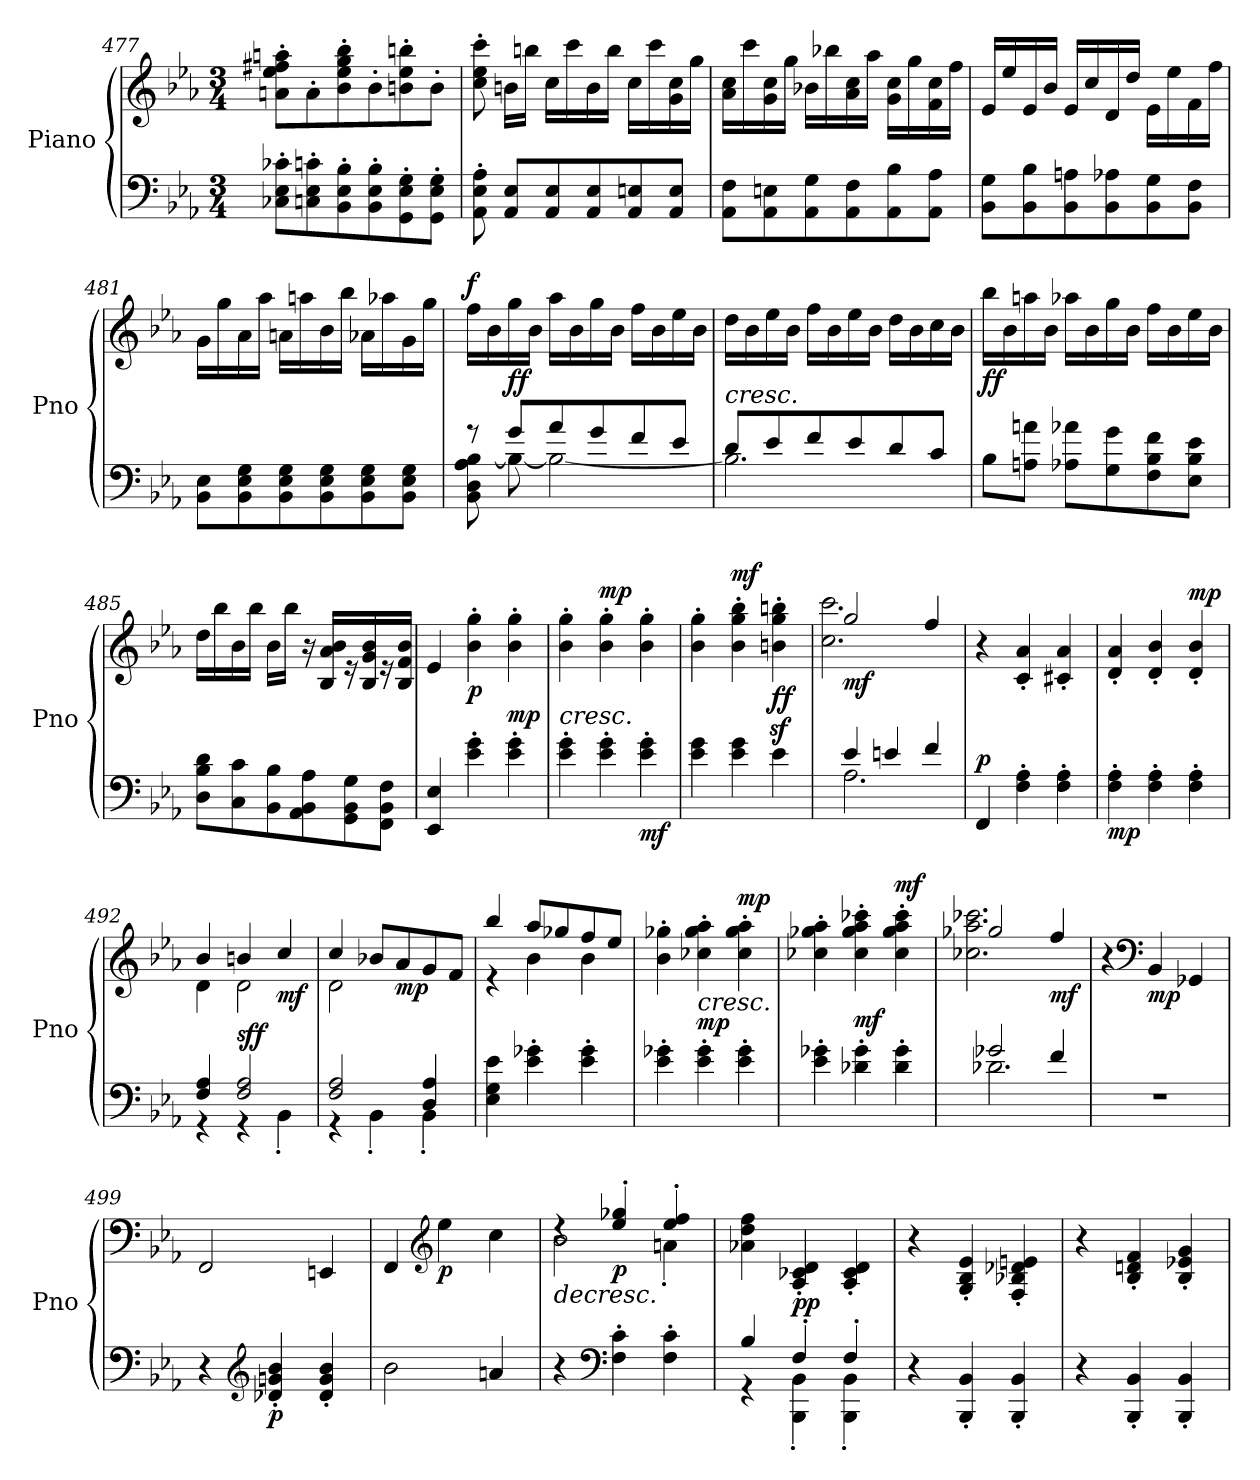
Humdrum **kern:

**kern	**kern	**dynam
*part1	*part1	*part1
*staff2	*staff1	*staff1/2
*I"Piano	*	*
*I'Pno	*	*
*clefF4	*clefG2	*
*k[b-e-a-]	*k[b-e-a-]	*
*M3/4	*M3/4	*
=477	=477	=477
8C-X\' 8E-\' 8c-X\'L	8an\' 8ee-\' 8ff#X\' 8aan\'L	.
8Cn\' 8E-\' 8cn\'	8a'\	.
8BB-\' 8E-\' 8B-\'	8b-\' 8ee-\' 8gg\' 8bb-\'	.
8BB-\' 8E-\' 8B-\'	8b-'\	.
8GG\' 8E-\' 8G\'	8bn\' 8ee-\' 8bbn\'	.
8GG\' 8E-\' 8G\'J	8b'\J	.
!!LO:LB:g=z
=478	=478	=478
8AA-\' 8E-\' 8A-\'	8cc\' 8ee-\' 8ccc\'	.
8AA-/ 8E-/L	16bn\LL	.
.	16bbn\JJ	.
8AA-/ 8E-/	16cc\LL	.
.	16ccc\	.
8AA-/ 8E-/	16b\	.
.	16bb\JJ	.
8AA-/ 8En/	16cc\LL	.
.	16ccc\	.
8AA-/ 8E/J	16g\ 16cc\	.
.	16gg\JJ	.
=479	=479	=479
8AA-\ 8F\L	16a-\ 16cc\LL	.
.	16ccc\	.
8AA-\ 8En\	16g\ 16cc\	.
.	16gg\JJ	.
8AA-\ 8G\	16b-X\LL	.
.	16bb-X\	.
8AA-\ 8F\	16a-\ 16cc\	.
.	16aa-\JJ	.
8AA-\ 8B-\	16g\ 16cc\LL	.
.	16gg\	.
8AA-\ 8A-\J	16f\ 16cc\	.
.	16ff\JJ	.
=480	=480	=480
8BB-\ 8G\L	16e-/LL	.
.	16ee-/	.
8BB-\ 8B-\	16e-/	.
.	16b-/JJ	.
8BB-\ 8An\	16e-/LL	.
.	16cc/	.
8BB-\ 8A-X\	16d/	.
.	16dd/JJ	.
8BB-\ 8G\	16e-\LL	.
.	16ee-\	.
8BB-\ 8F\J	16f\	.
.	16ff\JJ	.
=481	=481	=481
8BB-\ 8E-\L	16g\LL	.
.	16gg\	.
8BB-\ 8E-\ 8G\	16a-\	.
.	16aa-\JJ	.
8BB-\ 8E-\ 8G\	16an\LL	.
.	16aan\	.
8BB-\ 8E-\ 8G\	16b-\	.
.	16bb-\JJ	.
8BB-\ 8E-\ 8G\	16a-X\LL	.
.	16aa-X\	.
8BB-\ 8E-\ 8G\J	16g\	.
.	16gg\JJ	.
!!LO:LB:g=z
=482	=482	=482
*^	*	*
!	!	!	!LO:DY:a
8r	8BB-\ 8D\ 8A-\ [8B-\	16ff\LL	f
.	.	16b-\	.
!	!	!	!LO:DY:a=2
8g/L	8B-\_	16gg\	ff
.	.	16b-\JJ	.
8a-/	2B-\_	16aa-\LL	.
.	.	16b-\	.
8g/	.	16gg\	.
.	.	16b-\JJ	.
8f/	.	16ff\LL	.
.	.	16b-\	.
8e-/J	.	16ee-\	.
.	.	16b-\JJ	.
=483	=483	=483	=483
!LO:TX:a:i:t=cresc.	!	!	!
8d/L	2.B-\]	16dd\LL	.
.	.	16b-\	.
8e-/	.	16ee-\	.
.	.	16b-\JJ	.
8f/	.	16ff\LL	.
.	.	16b-\	.
8e-/	.	16ee-\	.
.	.	16b-\JJ	.
8d/	.	16dd\LL	.
.	.	16b-\	.
8c/J	.	16cc\	.
.	.	16b-\JJ	.
*v	*v	*	*
=484	=484	=484
!	!	!LO:DY:b
8B-\L	16bb-\LL	ff
.	16b-\	.
8An\ 8an\J	16aan\	.
.	16b-\JJ	.
8A-X\ 8a-X\L	16aa-X\LL	.
.	16b-\	.
8G\ 8g\	16gg\	.
.	16b-\JJ	.
8F\ 8B-\ 8f\	16ff\LL	.
.	16b-\	.
8E-\ 8B-\ 8e-\J	16ee-\	.
.	16b-\JJ	.
=485	=485	=485
8D\ 8B-\ 8d\L	16dd\LL	.
.	16bb-\	.
8C\ 8c\	16b-\	.
.	16bb-\JJ	.
8BB-\ 8B-\	16b-\LL	.
.	16bb-\JJ	.
8AA-\ 8BB-\ 8A-\	16r	.
.	16B-/ 16a-/ 16b-/LL	.
8GG\ 8BB-\ 8G\	16r	.
.	16B-/ 16g/ 16b-/	.
8FF\ 8BB-\ 8F\J	16r	.
.	16B-/ 16f/ 16b-/JJ	.
!!LO:PB:g=z
=486	=486	=486
4EE-/ 4E-/	4e-/	.
!	!	!LO:DY:b
4e-\' 4g\'	4b-\' 4gg\'	p
!	!	!LO:DY:a=2
4e-\' 4g\'	4b-\' 4gg\'	mp
=487	=487	=487
!LO:TX:a:i:t=cresc.	!	!
4e-\' 4g\'	4b-\' 4gg\'	.
!	!	!LO:DY:a
4e-\' 4g\'	4b-\' 4gg\'	mp
!	!	!LO:DY:b=2
4e-\' 4g\'	4b-\' 4gg\'	mf
=488	=488	=488
4e-\ 4g\	4b-\' 4gg\'	.
!	!	!LO:DY:a
4e-\ 4g\	4b-\' 4gg\' 4bb-\'	mf
!	!	!LO:DY:b
4e-\	4bn\z<' 4gg\z<' 4bbn\z<'	ff
=489	=489	=489
*^	*^	*
!	!	!	!	!LO:DY:b
4e-/	2.A-\	2gg/	2.cc\ 2.ccc\	mf
4en/	.	.	.	.
4f/	.	4ff/	.	.
*v	*v	*	*	*
*	*v	*v	*
=490	=490	=490
!	!	!LO:DY:a=2
4FF/	4r	p
4F\' 4A-\'	4c/' 4a-/'	.
4F\' 4A-\'	4c#X/' 4a-/'	.
=491	=491	=491
!	!	!LO:DY:b=2
4F\' 4A-\'	4d/' 4a-/'	mp
4F\' 4A-\'	4d/' 4b-/'	.
!	!	!LO:DY:a
4F\' 4A-\'	4d/' 4b-/'	mp
=492	=492	=492
*^	*^	*
4F/ 4A-/	4r	4b-/	4d\	.
!	!	!	!	!LO:DY:a=2
!	!	!	!	!LO:DY:n=1:b
2F/ 2A-/	4r	4bn/	2d\	sf f
!	!	!	!	!LO:DY:n=2:b
.	4BB-'\	4cc/	.	mf
=493	=493	=493	=493	=493
2F/ 2A-/	4r	4cc/	2d\	.
.	4BB-'\	8b-X/L	.	.
!	!	!	!	!LO:DY:b
.	.	8a-/	.	mp
4D/ 4A-/	4BB-'\	8g/	4ryy	.
.	.	8f/J	.	.
*v	*v	*	*	*
=494	=494	=494	=494
!	!	!	!LO:DY:a=2
!	!	!	!LO:DY:n=1:a
4E-\ 4G\ 4e-\	4bb-/	4r	p mp
4e-\' 4g-X\'	8aa-/L	4b-\	.
.	8gg-X/	.	.
4e-\' 4g-\'	8ff/	4b-\	.
.	8ee-/J	.	.
*	*v	*v	*
!!LO:LB:g=z
=495	=495	=495
4e-\' 4g-X\'	4b-\' 4gg-X\'	.
!LO:TX:a:i:t=cresc.	!	!
!	!	!LO:DY:a=2
4e-\' 4g-\'	4cc-X\' 4gg-\' 4aa-\'	mp
!	!	!LO:DY:a
4e-\' 4g-\'	4cc-\' 4gg-\' 4aa-\'	mp
=496	=496	=496
4e-\' 4g-X\'	4cc-X\' 4gg-X\' 4aa-\'	.
!	!	!LO:DY:a=2
4d-X\' 4g-\'	4cc-\' 4gg-\' 4aa-\' 4ccc-X\'	mf
!	!	!LO:DY:a
4d-\' 4g-\'	4cc-\' 4gg-\' 4aa-\' 4ccc-\'	mf
=497	=497	=497
*^	*^	*
!	!	!	!	!LO:DY:b
!	!	!	!	!LO:DY:n=1:b
2g-X/	2.d-X\	2gg-X/	2.cc-X\ 2.aa-\ 2.ccc-X\	ff sf
!	!	!	!	!LO:DY:n=2:b
4f/	.	4ff/	.	mf
*v	*v	*	*	*
*	*v	*v	*
=498	=498	=498
2.r	4r	.
*	*clefF4	*
!	!	!LO:DY:b
.	4BB-/	mp
.	4GG-X/	.
=499	=499	=499
4r	2FF/	.
*clefG2	*	*
!	!	!LO:DY:b=2
4d-X/' 4gn/' 4b-/'	.	p
4d-/' 4g/' 4b-/'	4EEn/	.
=500	=500	=500
2b-\	4FF/	.
*	*clefG2	*
!	!	!LO:DY:b
.	4ee-\	p
4an/	4cc\	.
=501	=501	=501
!	!	!LO:HP:b
*	*^	*
4r	4rdd	2b-\	>
*clefF4	*	*	*
!	!	!	!LO:DY:b
4F\' 4c\'	4ee-/' 4gg-X/'	.	p
4F\' 4c\'	4ee-/' 4ff/'	4an'\	.
*	*v	*v	*
.	.	]
=502	=502	=502
*^	*	*
4B-/	4r	4a-X\ 4dd\ 4ff\	.
!	!	!	!LO:DY:b
4F'/	4BBB-\' 4BB-\'	4A-/' 4c-X/' 4d/'	pp
4F'/	4BBB-\' 4BB-\'	4A-/' 4c-/' 4d/'	.
*v	*v	*	*
!!LO:LB:g=z
=503	=503	=503
4r	4r	.
4BBB-/' 4BB-/'	4G/' 4B-/' 4e-/'	.
4BBB-/' 4BB-/'	4F/' 4B-X/' 4d-X/' 4en/'	.
=504	=504	=504
4r	4r	.
4BBB-/' 4BB-/'	4B-/' 4dn/' 4f/'	.
4BBB-/' 4BB-/'	4B-/' 4e-X/' 4g/'	.
=	=	=
*-	*-	*-
